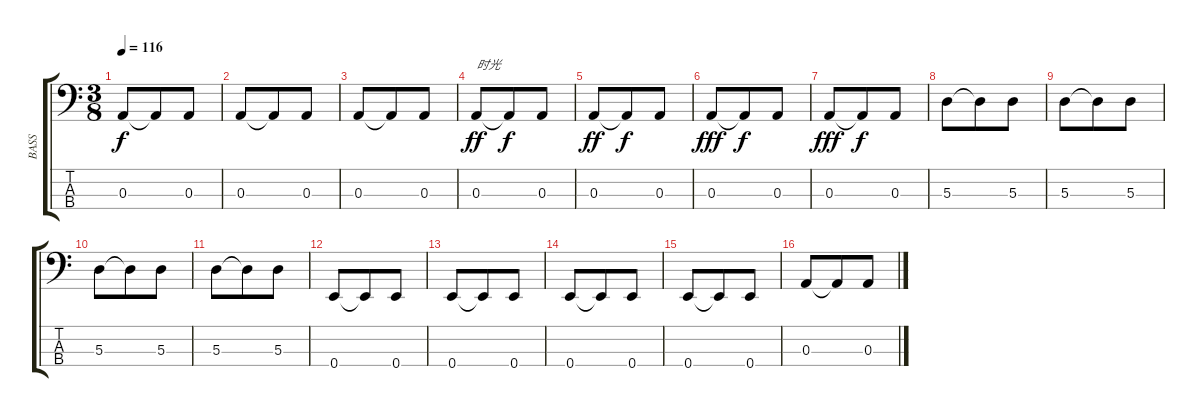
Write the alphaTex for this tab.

\track ("BASS" "BASS") {instrument acousticguitarnylon}
\staff {score tabs}
\tuning (G2 D2 A1 E1) {hide}
\ts (3 8)
\tempo 116
\clef f4
\ks c
0.3.8{dy f} 0.3{t}.8 0.3.8 |
0.3.8 0.3{t}.8 0.3.8 |
0.3.8 0.3{t}.8 0.3.8 |
0.3.8{txt "时光" dy ff} 0.3{t}.8{dy f} 0.3.8 |
0.3.8{dy ff} 0.3{t}.8{dy f} 0.3.8 |
0.3.8{dy fff} 0.3{t}.8{dy f} 0.3.8 |
0.3.8{dy fff} 0.3{t}.8{dy f} 0.3.8 |
5.3.8 5.3{t}.8 5.3.8 |
5.3.8 5.3{t}.8 5.3.8 |
5.3.8 5.3{t}.8 5.3.8 |
5.3.8 5.3{t}.8 5.3.8 |
0.4.8 0.4{t}.8 0.4.8 |
0.4.8 0.4{t}.8 0.4.8 |
0.4.8 0.4{t}.8 0.4.8 |
0.4.8 0.4{t}.8 0.4.8 |
0.3.8 0.3{t}.8 0.3.8
